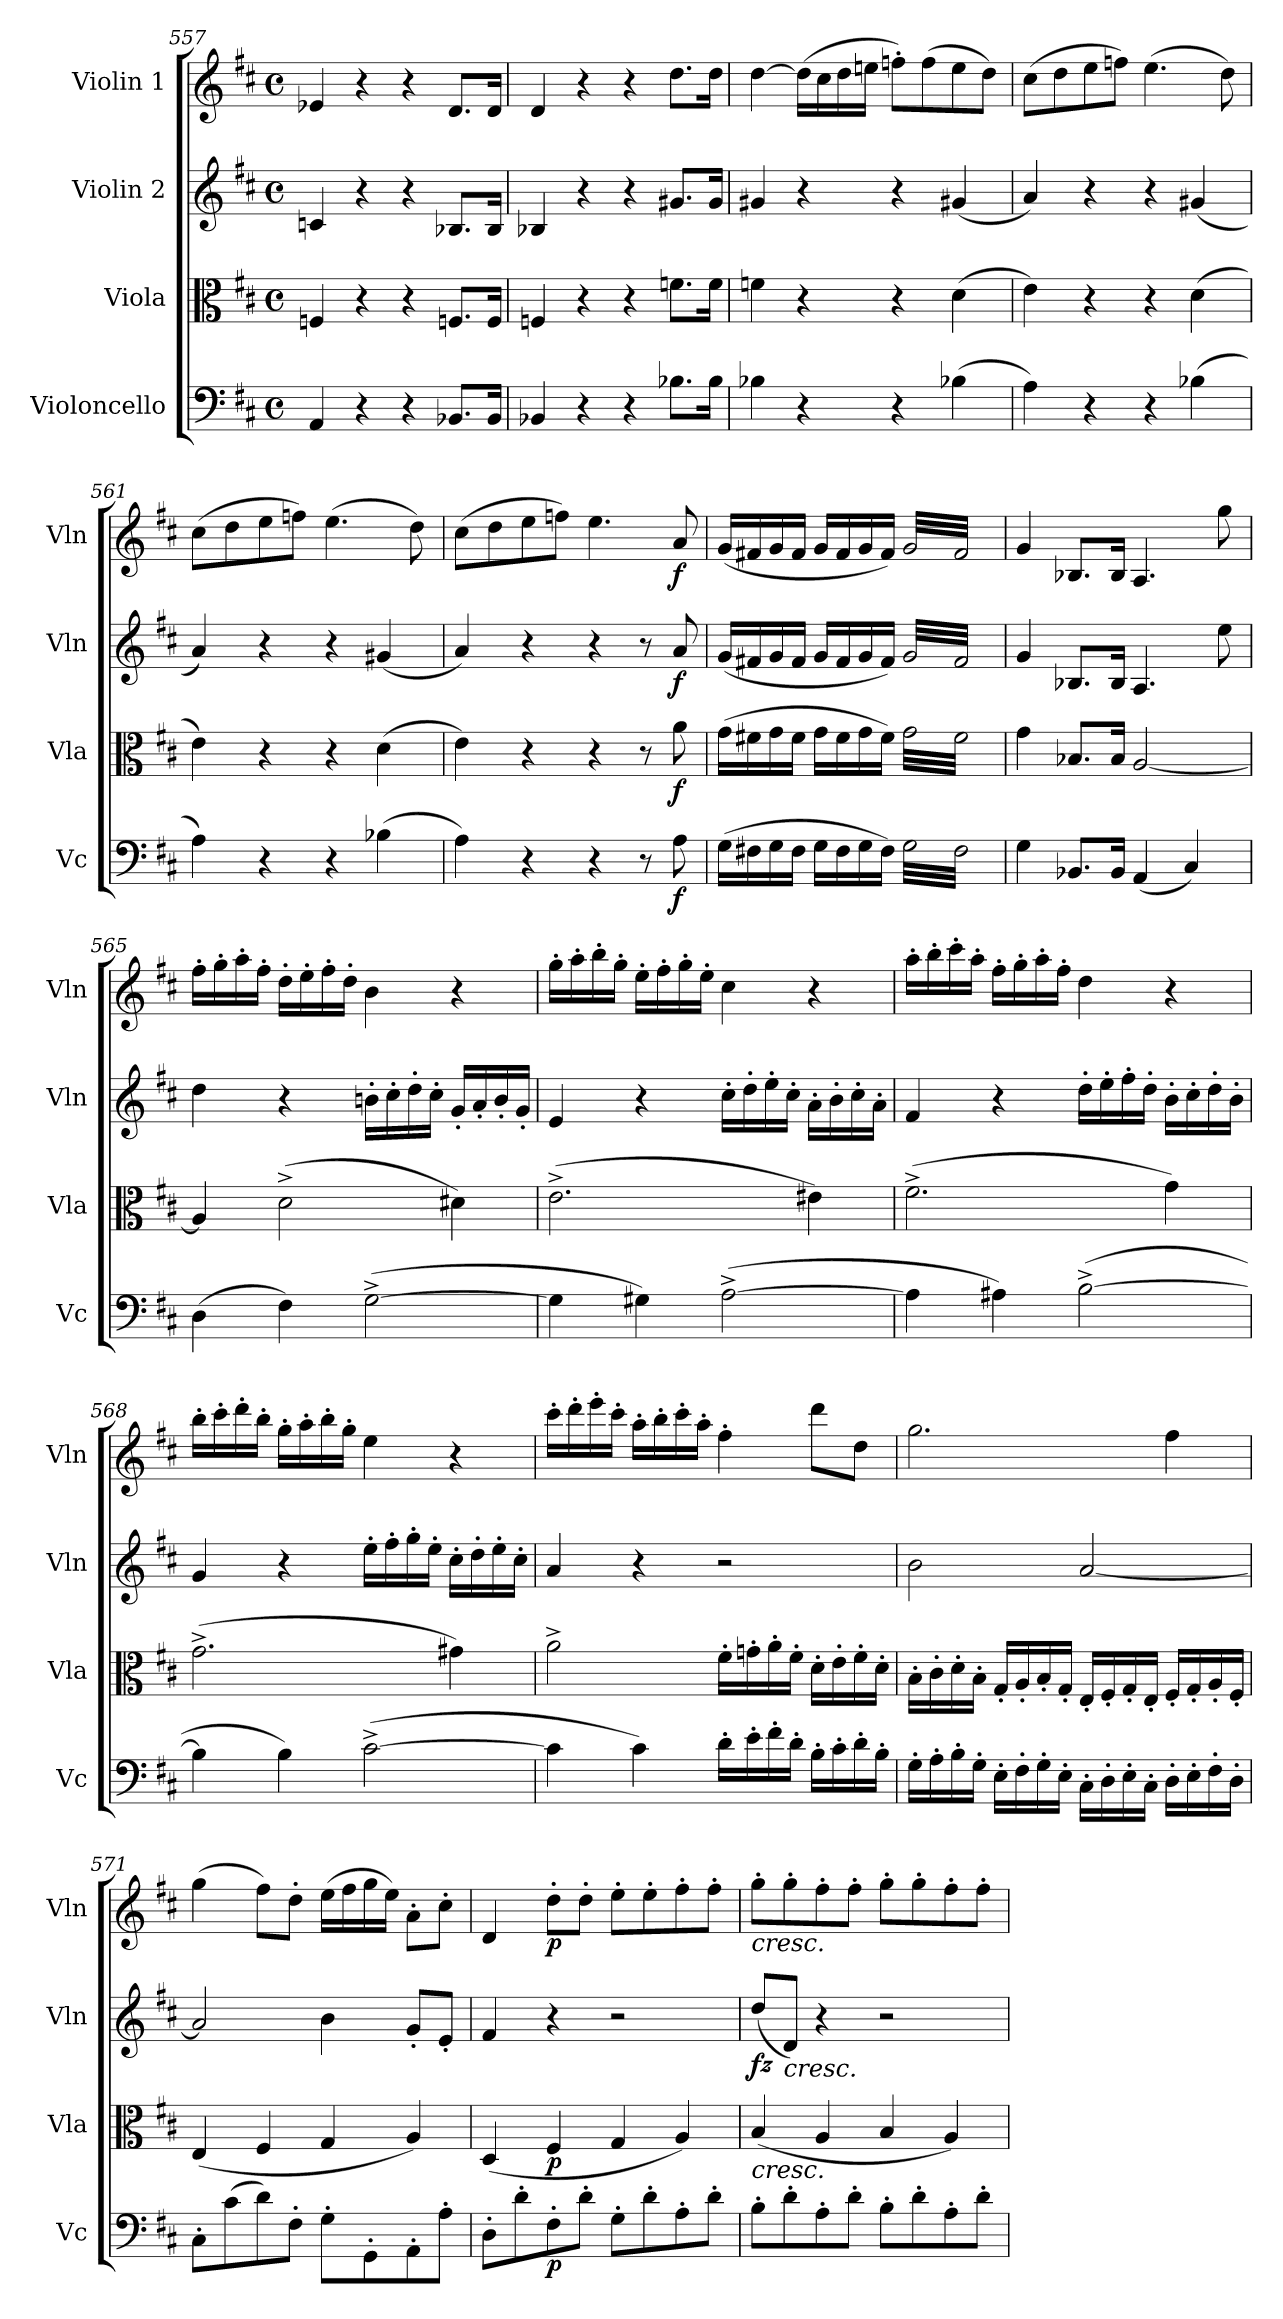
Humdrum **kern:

**kern	**dynam	**kern	**dynam	**kern	**dynam	**kern	**dynam
*part4	*part4	*part3	*part3	*part2	*part2	*part1	*part1
*staff4	*staff4	*staff3	*staff3	*staff2	*staff2	*staff1	*staff1
*I"Violoncello	*	*I"Viola	*	*I"Violin 2	*	*I"Violin 1	*
*I'Vc	*	*I'Vla	*	*I'Vln	*	*I'Vln	*
*clefF4	*	*clefC3	*	*clefG2	*	*clefG2	*
*k[f#c#]	*	*k[f#c#]	*	*k[f#c#]	*	*k[f#c#]	*
*M4/4	*	*M4/4	*	*M4/4	*	*M4/4	*
*met(c)	*	*met(c)	*	*met(c)	*	*met(c)	*
=557	=557	=557	=557	=557	=557	=557	=557
4AA/	.	4Fn/	.	4cn/	.	4e-X/	.
4r	.	4r	.	4r	.	4r	.
4r	.	4r	.	4r	.	4r	.
8.BB-X/L	.	8.Fn/L	.	8.B-X/L	.	8.d/L	.
16BB-/Jk	.	16F/Jk	.	16B-/Jk	.	16d/Jk	.
=558	=558	=558	=558	=558	=558	=558	=558
4BB-X/	.	4Fn/	.	4B-X/	.	4d/	.
4r	.	4r	.	4r	.	4r	.
4r	.	4r	.	4r	.	4r	.
8.B-X\L	.	8.fn\L	.	8.g#X/L	.	8.dd\L	.
16B-\Jk	.	16f\Jk	.	16g#/Jk	.	16dd\Jk	.
=559	=559	=559	=559	=559	=559	=559	=559
4B-X\	.	4fn\	.	4g#X/	.	[4dd\	.
4r	.	4r	.	4r	.	(>16dd\LL]	.
.	.	.	.	.	.	16cc#\	.
.	.	.	.	.	.	16dd\	.
.	.	.	.	.	.	16een\JJ	.
4r	.	4r	.	4r	.	8ffn'\L)	.
.	.	.	.	.	.	(>8ff\	.
(>4B-X\	.	(>4d\	.	(<4g#X/	.	8ee\	.
.	.	.	.	.	.	8dd\J)	.
!!LO:LB:g=z
=560	=560	=560	=560	=560	=560	=560	=560
4A\)	.	4e\)	.	4a/)	.	(>8cc#\L	.
.	.	.	.	.	.	8dd\	.
4r	.	4r	.	4r	.	8ee\	.
.	.	.	.	.	.	8ffn\J)	.
4r	.	4r	.	4r	.	(>4.ee\	.
(>4B-X\	.	(>4d\	.	(<4g#X/	.	.	.
.	.	.	.	.	.	8dd\)	.
=561	=561	=561	=561	=561	=561	=561	=561
4A\)	.	4e\)	.	4a/)	.	(>8cc#\L	.
.	.	.	.	.	.	8dd\	.
4r	.	4r	.	4r	.	8ee\	.
.	.	.	.	.	.	8ffn\J)	.
4r	.	4r	.	4r	.	(>4.ee\	.
(>4B-X\	.	(>4d\	.	(<4g#X/	.	.	.
.	.	.	.	.	.	8dd\)	.
=562	=562	=562	=562	=562	=562	=562	=562
4A\)	.	4e\)	.	4a/)	.	(>8cc#\L	.
.	.	.	.	.	.	8dd\	.
4r	.	4r	.	4r	.	8ee\	.
.	.	.	.	.	.	8ffn\J)	.
4r	.	4r	.	4r	.	4.ee\	.
8r	.	8r	.	8r	.	.	.
!	!LO:DY:b	!	!LO:DY:b	!	!LO:DY:b	!	!LO:DY:b
8A\	f	8a\	f	8a/	f	8a/	f
=563	=563	=563	=563	=563	=563	=563	=563
(>16G\LL	.	(>16g\LL	.	(<16g/LL	.	(<16g/LL	.
16F#X\	.	16f#X\	.	16f#X/	.	16f#X/	.
16G\	.	16g\	.	16g/	.	16g/	.
16F#\JJ	.	16f#\JJ	.	16f#/JJ	.	16f#/JJ	.
16G\LL	.	16g\LL	.	16g/LL	.	16g/LL	.
16F#\	.	16f#\	.	16f#/	.	16f#/	.
16G\	.	16g\	.	16g/	.	16g/	.
16F#\JJ)	.	16f#\JJ)	.	16f#/JJ)	.	16f#/JJ)	.
*tremolo	*	*	*	*	*	*	*
*	*	*tremolo	*	*	*	*	*
*	*	*	*	*tremolo	*	*	*
*	*	*	*	*	*	*tremolo	*
(>32G\LLL	.	(>32g\LLL	.	(<32g/LLL	.	(<32g/LLL	.
32F#\)	.	32f#\)	.	32f#/)	.	32f#/)	.
32G\	.	32g\	.	32g/	.	32g/	.
32F#\)	.	32f#\)	.	32f#/)	.	32f#/)	.
32G\	.	32g\	.	32g/	.	32g/	.
32F#\)	.	32f#\)	.	32f#/)	.	32f#/)	.
32G\	.	32g\	.	32g/	.	32g/	.
32F#\)	.	32f#\)	.	32f#/)	.	32f#/)	.
32G\	.	32g\	.	32g/	.	32g/	.
32F#\)	.	32f#\)	.	32f#/)	.	32f#/)	.
32G\	.	32g\	.	32g/	.	32g/	.
32F#\)	.	32f#\)	.	32f#/)	.	32f#/)	.
32G\	.	32g\	.	32g/	.	32g/	.
32F#\)	.	32f#\)	.	32f#/)	.	32f#/)	.
32G\	.	32g\	.	32g/	.	32g/	.
32F#\)JJJ	.	32f#\)JJJ	.	32f#/)JJJ	.	32f#/)JJJ	.
*	*	*	*	*	*	*Xtremolo	*
*	*	*	*	*Xtremolo	*	*	*
*	*	*Xtremolo	*	*	*	*	*
*Xtremolo	*	*	*	*	*	*	*
!!LO:LB:g=z
=564	=564	=564	=564	=564	=564	=564	=564
4G\	.	4g\	.	4g/	.	4g/	.
.	.	.	.	.	.	.	.
.	.	.	.	.	.	.	.
.	.	.	.	.	.	.	.
.	.	.	.	.	.	.	.
.	.	.	.	.	.	.	.
.	.	.	.	.	.	.	.
.	.	.	.	.	.	.	.
8.BB-X/L	.	8.B-X/L	.	8.B-X/L	.	8.B-X/L	.
16BB-/Jk	.	16B-/Jk	.	16B-/Jk	.	16B-/Jk	.
(<4AA/	.	[2A/	.	4.A/	.	4.A/	.
4C#/)	.	.	.	.	.	.	.
.	.	.	.	8ee\	.	8gg\	.
=565	=565	=565	=565	=565	=565	=565	=565
(>4D\	.	4A/]	.	4dd\	.	16ff#'\LL	.
.	.	.	.	.	.	16gg'\	.
.	.	.	.	.	.	16aa'\	.
.	.	.	.	.	.	16ff#'\JJ	.
4F#\)	.	(>2d^\	.	4r	.	16dd'\LL	.
.	.	.	.	.	.	16ee'\	.
.	.	.	.	.	.	16ff#'\	.
.	.	.	.	.	.	16dd'\JJ	.
(>[2G^\	.	.	.	16bn'\LL	.	4b\	.
.	.	.	.	16cc#'\	.	.	.
.	.	.	.	16dd'\	.	.	.
.	.	.	.	16cc#'\JJ	.	.	.
.	.	4d#X\)	.	16g'/LL	.	4r	.
.	.	.	.	16a'/	.	.	.
.	.	.	.	16b'/	.	.	.
.	.	.	.	16g'/JJ	.	.	.
=566	=566	=566	=566	=566	=566	=566	=566
4G\]	.	(>2.e^\	.	4e/	.	16gg'\LL	.
.	.	.	.	.	.	16aa'\	.
.	.	.	.	.	.	16bb'\	.
.	.	.	.	.	.	16gg'\JJ	.
4G#X\)	.	.	.	4r	.	16ee'\LL	.
.	.	.	.	.	.	16ff#'\	.
.	.	.	.	.	.	16gg'\	.
.	.	.	.	.	.	16ee'\JJ	.
(>[2A^\	.	.	.	16cc#'\LL	.	4cc#\	.
.	.	.	.	16dd'\	.	.	.
.	.	.	.	16ee'\	.	.	.
.	.	.	.	16cc#'\JJ	.	.	.
.	.	4e#X\)	.	16a'\LL	.	4r	.
.	.	.	.	16b'\	.	.	.
.	.	.	.	16cc#'\	.	.	.
.	.	.	.	16a'\JJ	.	.	.
!!LO:LB:g=z
=567	=567	=567	=567	=567	=567	=567	=567
4A\]	.	(>2.f#^\	.	4f#/	.	16aa'\LL	.
.	.	.	.	.	.	16bb'\	.
.	.	.	.	.	.	16ccc#'\	.
.	.	.	.	.	.	16aa'\JJ	.
4A#X\)	.	.	.	4r	.	16ff#'\LL	.
.	.	.	.	.	.	16gg'\	.
.	.	.	.	.	.	16aa'\	.
.	.	.	.	.	.	16ff#'\JJ	.
(>[2B^\	.	.	.	16dd'\LL	.	4dd\	.
.	.	.	.	16ee'\	.	.	.
.	.	.	.	16ff#'\	.	.	.
.	.	.	.	16dd'\JJ	.	.	.
.	.	4g\)	.	16b'\LL	.	4r	.
.	.	.	.	16cc#'\	.	.	.
.	.	.	.	16dd'\	.	.	.
.	.	.	.	16b'\JJ	.	.	.
=568	=568	=568	=568	=568	=568	=568	=568
4B\]	.	(>2.g^\	.	4g/	.	16bb'\LL	.
.	.	.	.	.	.	16ccc#'\	.
.	.	.	.	.	.	16ddd'\	.
.	.	.	.	.	.	16bb'\JJ	.
4B\)	.	.	.	4r	.	16gg'\LL	.
.	.	.	.	.	.	16aa'\	.
.	.	.	.	.	.	16bb'\	.
.	.	.	.	.	.	16gg'\JJ	.
(>[2c#^\	.	.	.	16ee'\LL	.	4ee\	.
.	.	.	.	16ff#'\	.	.	.
.	.	.	.	16gg'\	.	.	.
.	.	.	.	16ee'\JJ	.	.	.
.	.	4g#X\)	.	16cc#'\LL	.	4r	.
.	.	.	.	16dd'\	.	.	.
.	.	.	.	16ee'\	.	.	.
.	.	.	.	16cc#'\JJ	.	.	.
=569	=569	=569	=569	=569	=569	=569	=569
4c#\]	.	2a^\	.	4a/	.	16ccc#'\LL	.
.	.	.	.	.	.	16ddd'\	.
.	.	.	.	.	.	16eee'\	.
.	.	.	.	.	.	16ccc#'\JJ	.
4c#\)	.	.	.	4r	.	16aa'\LL	.
.	.	.	.	.	.	16bb'\	.
.	.	.	.	.	.	16ccc#'\	.
.	.	.	.	.	.	16aa'\JJ	.
16d'\LL	.	16f#'\LL	.	2r	.	4ff#'\	.
16e'\	.	16gn'\	.	.	.	.	.
16f#'\	.	16a'\	.	.	.	.	.
16d'\JJ	.	16f#'\JJ	.	.	.	.	.
16B'\LL	.	16d'\LL	.	.	.	8ddd\L	.
16c#'\	.	16e'\	.	.	.	.	.
16d'\	.	16f#'\	.	.	.	8dd\J	.
16B'\JJ	.	16d'\JJ	.	.	.	.	.
!!LO:PB:g=z
=570	=570	=570	=570	=570	=570	=570	=570
16G'\LL	.	16B'\LL	.	2b\	.	2.gg\	.
16A'\	.	16c#'\	.	.	.	.	.
16B'\	.	16d'\	.	.	.	.	.
16G'\JJ	.	16B'\JJ	.	.	.	.	.
16E'\LL	.	16G'/LL	.	.	.	.	.
16F#'\	.	16A'/	.	.	.	.	.
16G'\	.	16B'/	.	.	.	.	.
16E'\JJ	.	16G'/JJ	.	.	.	.	.
16C#'\LL	.	16E'/LL	.	[2a/	.	.	.
16D'\	.	16F#'/	.	.	.	.	.
16E'\	.	16G'/	.	.	.	.	.
16C#'\JJ	.	16E'/JJ	.	.	.	.	.
16D'\LL	.	16F#'/LL	.	.	.	4ff#\	.
16E'\	.	16G'/	.	.	.	.	.
16F#'\	.	16A'/	.	.	.	.	.
16D'\JJ	.	16F#'/JJ	.	.	.	.	.
=571	=571	=571	=571	=571	=571	=571	=571
8C#'\L	.	(<4E/	.	2a/]	.	(>4gg\	.
(>8c#\	.	.	.	.	.	.	.
8d\)	.	4F#/	.	.	.	8ff#\L)	.
8F#'\J	.	.	.	.	.	8dd'\J	.
8G'\L	.	4G/	.	4b\	.	(>16ee\LL	.
.	.	.	.	.	.	16ff#\	.
8GG'\	.	.	.	.	.	16gg\	.
.	.	.	.	.	.	16ee\JJ)	.
8AA'\	.	4A/)	.	8g'/L	.	8a'\L	.
8A'\J	.	.	.	8e'/J	.	8cc#'\J	.
=572	=572	=572	=572	=572	=572	=572	=572
8D'\L	.	(<4D/	.	4f#/	.	4d/	.
8d'\	.	.	.	.	.	.	.
!	!LO:DY:b	!	!LO:DY:b	!	!	!	!LO:DY:b
8F#'\	p	4F#/	p	4r	.	8dd'\L	p
8d'\J	.	.	.	.	.	8dd'\J	.
8G'\L	.	4G/	.	2r	.	8ee'\L	.
8d'\	.	.	.	.	.	8ee'\	.
8A'\	.	4A/)	.	.	.	8ff#'\	.
8d'\J	.	.	.	.	.	8ff#'\J	.
!!LO:LB:g=z
=573	=573	=573	=573	=573	=573	=573	=573
!	!	!	!	!	!	!LO:TX:b:i:t=cresc.	!
!	!	!LO:TX:b:i:t=cresc.	!	!	!	!	!
!	!	!	!	!	!LO:DY:b	!	!
8B'\L	.	(<4B/	.	(<8dd/L	fz	8gg'\L	.
!	!	!	!	!LO:TX:b:i:t=cresc.	!	!	!
8d'\	.	.	.	8d/J)	.	8gg'\	.
8A'\	.	4A/	.	4r	.	8ff#'\	.
8d'\J	.	.	.	.	.	8ff#'\J	.
8B'\L	.	4B/	.	2r	.	8gg'\L	.
8d'\	.	.	.	.	.	8gg'\	.
8A'\	.	4A/)	.	.	.	8ff#'\	.
8d'\J	.	.	.	.	.	8ff#'\J	.
=	=	=	=	=	=	=	=
*-	*-	*-	*-	*-	*-	*-	*-
